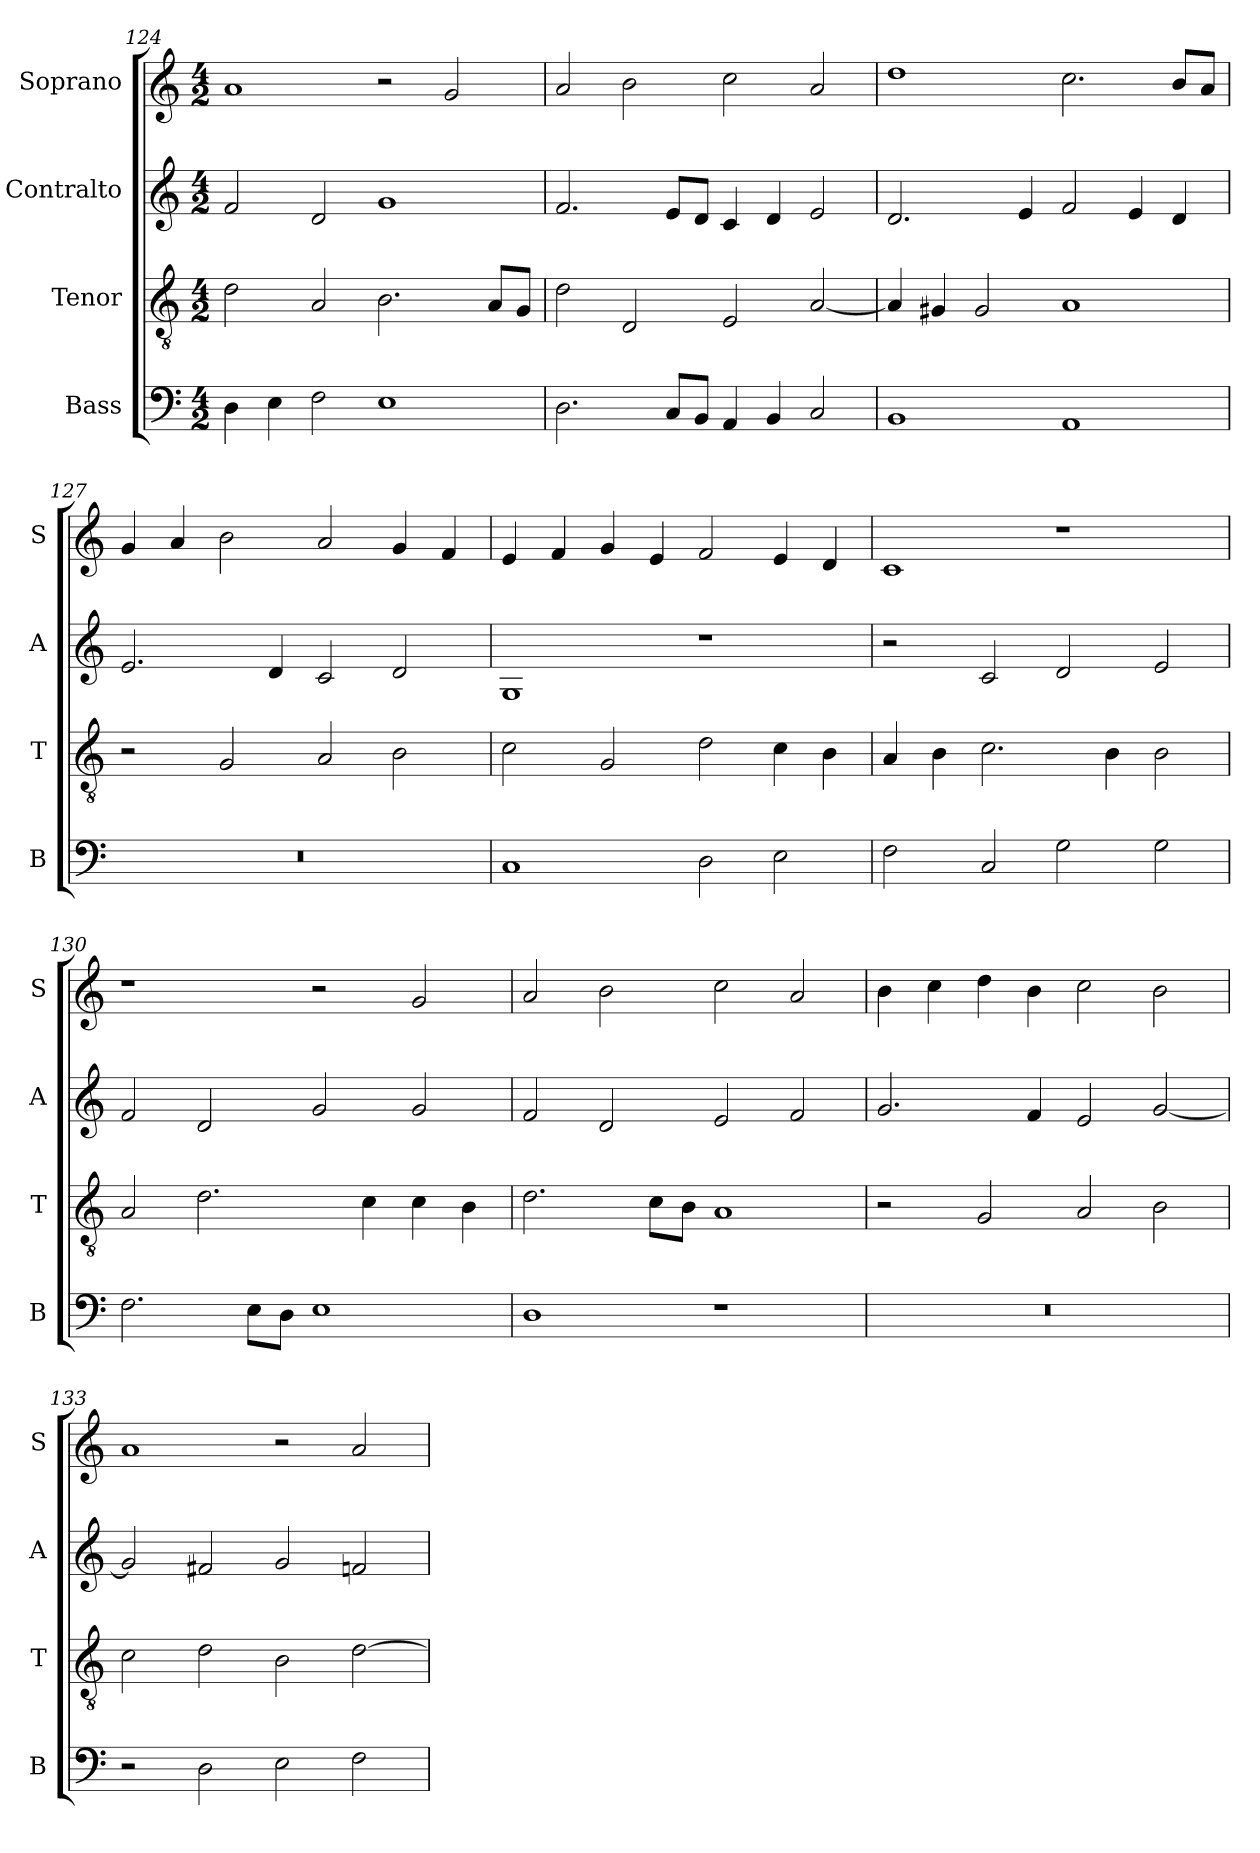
**kern	**kern	**kern	**kern
*part4	*part3	*part2	*part1
*staff4	*staff3	*staff2	*staff1
*I"Bass	*I"Tenor	*I"Contralto	*I"Soprano
*I'B	*I'T	*I'A	*I'S
*clefF4	*clefGv2	*clefG2	*clefG2
*k[]	*k[]	*k[]	*k[]
*A:aeo	*A:aeo	*A:aeo	*A:aeo
*M4/2	*M4/2	*M4/2	*M4/2
=124	=124	=124	=124
4D	2d	2f	1a
4E	.	.	.
2F	2A	2d	.
1E	2.B	1g	2r
.	.	.	2g
.	8A/L	.	.
.	8G/J	.	.
=125	=125	=125	=125
2.D	2d	2.f	2a
.	2D	.	2b
8C/L	.	8e/L	.
8BB/J	.	8d/J	.
4AA	2E	4c	2cc
4BB	.	4d	.
2C	[2A	2e	2a
=126	=126	=126	=126
1BB	4A]	2.d	1dd
.	4G#X	.	.
.	2G#	.	.
.	.	4e	.
1AA	1A	2f	2.cc
.	.	4e	.
.	.	4d	8b/L
.	.	.	8a/J
=127	=127	=127	=127
0r	2r	2.e	4g
.	.	.	4a
.	2G	.	2b
.	.	4d	.
.	2A	2c	2a
.	2B	2d	4g
.	.	.	4f
=128	=128	=128	=128
1C	2c	1G	4e
.	.	.	4f
.	2G	.	4g
.	.	.	4e
2D	2d	1r	2f
2E	4c	.	4e
.	4B	.	4d
=129	=129	=129	=129
2F	4A	2r	1c
.	4B	.	.
2C	2.c	2c	.
2G	.	2d	1r
.	4B	.	.
2G	2B	2e	.
=130	=130	=130	=130
2.F	2A	2f	1r
.	2.d	2d	.
8E\L	.	.	.
8D\J	.	.	.
1E	.	2g	2r
.	4c	.	.
.	4c	2g	2g
.	4B	.	.
=131	=131	=131	=131
1D	2.d	2f	2a
.	.	2d	2b
.	8c\L	.	.
.	8B\J	.	.
1r	1A	2e	2cc
.	.	2f	2a
=132	=132	=132	=132
0r	2r	2.g	4b
.	.	.	4cc
.	2G	.	4dd
.	.	4f	4b
.	2A	2e	2cc
.	2B	[2g	2b
=133	=133	=133	=133
2r	2c	2g]	1a
2D	2d	2f#X	.
2E	2B	2g	2r
2F	[2d	2fn	2a
=	=	=	=
*-	*-	*-	*-
